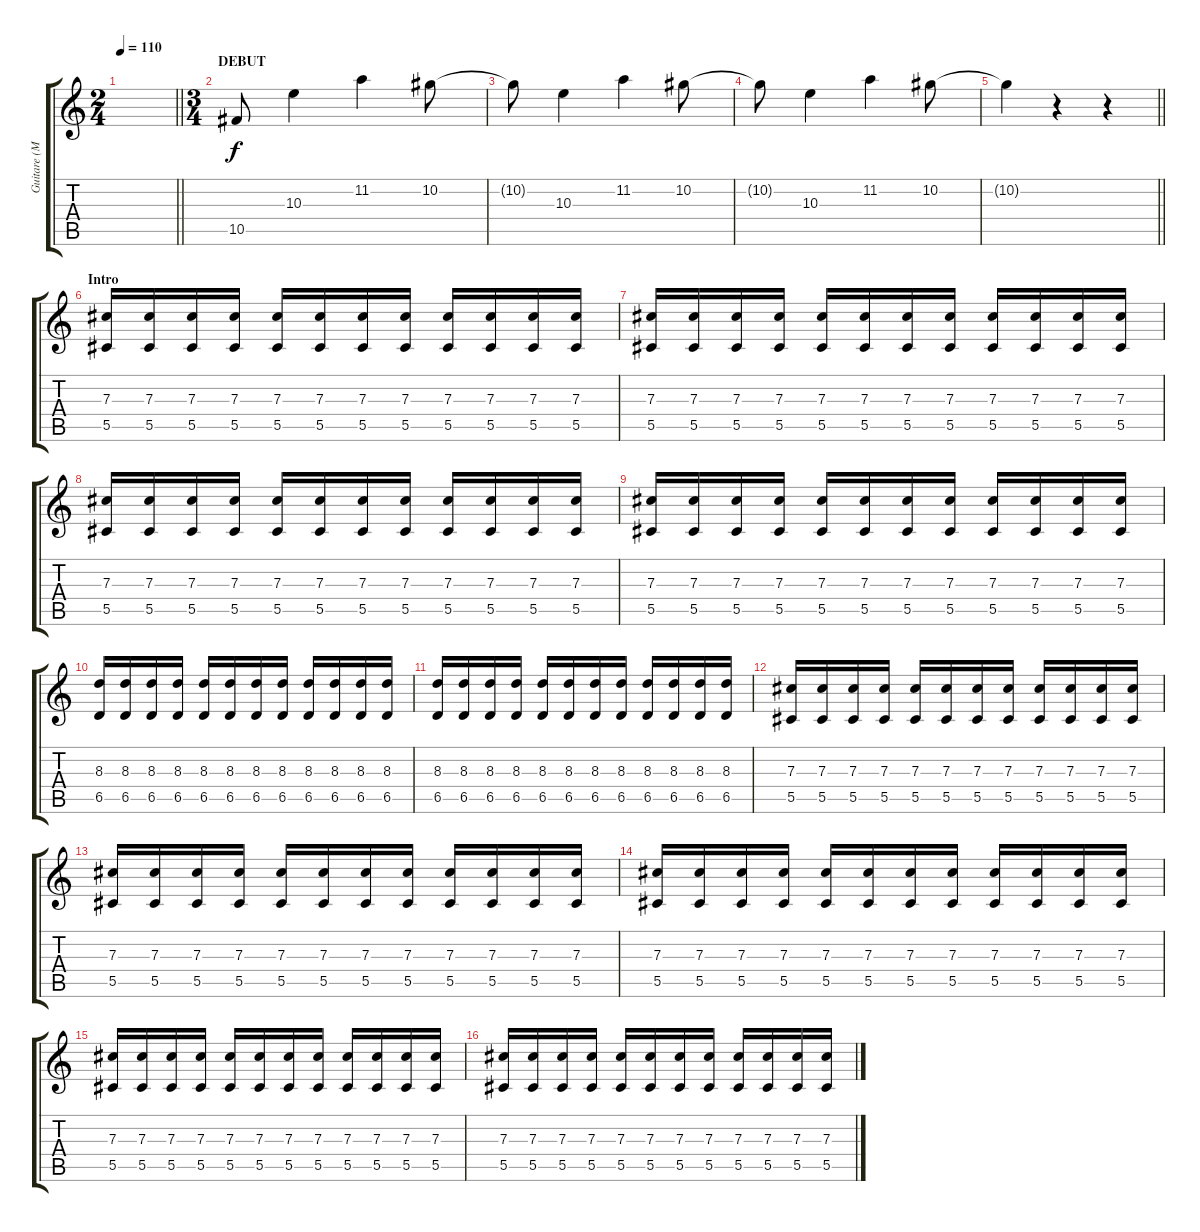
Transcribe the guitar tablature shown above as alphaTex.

\track ("Guitare (Melodique) - Die" "Guitare (M") {instrument overdrivenguitar}
\staff {score tabs}
\tuning (Eb4 Bb3 Gb3 Db3 Ab2 Db2) {hide}
\ts (2 4)
\tempo 110
\clef g2
\barLineRight lightlight
\ks c
|
\ts (3 4)
\section ("" "DEBUT")
10.5.8{instrument acousticguitarsteel} 10.3.4 11.2.4 10.2.8 |
10.2{t}.8 10.3.4 11.2.4 10.2.8 |
10.2{t}.8 10.3.4 11.2.4 10.2.8 |
\barLineRight lightlight
10.2{t}.4 r.4 r.4 |
\section ("" "Intro")
(7.3 5.5).16{instrument overdrivenguitar} (7.3 5.5).16 (7.3 5.5).16 (7.3 5.5).16 (7.3 5.5).16 (7.3 5.5).16 (7.3 5.5).16 (7.3 5.5).16 (7.3 5.5).16 (7.3 5.5).16 (7.3 5.5).16 (7.3 5.5).16 |
(7.3 5.5).16 (7.3 5.5).16 (7.3 5.5).16 (7.3 5.5).16 (7.3 5.5).16 (7.3 5.5).16 (7.3 5.5).16 (7.3 5.5).16 (7.3 5.5).16 (7.3 5.5).16 (7.3 5.5).16 (7.3 5.5).16 |
(7.3 5.5).16 (7.3 5.5).16 (7.3 5.5).16 (7.3 5.5).16 (7.3 5.5).16 (7.3 5.5).16 (7.3 5.5).16 (7.3 5.5).16 (7.3 5.5).16 (7.3 5.5).16 (7.3 5.5).16 (7.3 5.5).16 |
(7.3 5.5).16 (7.3 5.5).16 (7.3 5.5).16 (7.3 5.5).16 (7.3 5.5).16 (7.3 5.5).16 (7.3 5.5).16 (7.3 5.5).16 (7.3 5.5).16 (7.3 5.5).16 (7.3 5.5).16 (7.3 5.5).16 |
(8.3 6.5).16 (8.3 6.5).16 (8.3 6.5).16 (8.3 6.5).16 (8.3 6.5).16 (8.3 6.5).16 (8.3 6.5).16 (8.3 6.5).16 (8.3 6.5).16 (8.3 6.5).16 (8.3 6.5).16 (8.3 6.5).16 |
(8.3 6.5).16 (8.3 6.5).16 (8.3 6.5).16 (8.3 6.5).16 (8.3 6.5).16 (8.3 6.5).16 (8.3 6.5).16 (8.3 6.5).16 (8.3 6.5).16 (8.3 6.5).16 (8.3 6.5).16 (8.3 6.5).16 |
(7.3 5.5).16 (7.3 5.5).16 (7.3 5.5).16 (7.3 5.5).16 (7.3 5.5).16 (7.3 5.5).16 (7.3 5.5).16 (7.3 5.5).16 (7.3 5.5).16 (7.3 5.5).16 (7.3 5.5).16 (7.3 5.5).16 |
(7.3 5.5).16 (7.3 5.5).16 (7.3 5.5).16 (7.3 5.5).16 (7.3 5.5).16 (7.3 5.5).16 (7.3 5.5).16 (7.3 5.5).16 (7.3 5.5).16 (7.3 5.5).16 (7.3 5.5).16 (7.3 5.5).16 |
(7.3 5.5).16 (7.3 5.5).16 (7.3 5.5).16 (7.3 5.5).16 (7.3 5.5).16 (7.3 5.5).16 (7.3 5.5).16 (7.3 5.5).16 (7.3 5.5).16 (7.3 5.5).16 (7.3 5.5).16 (7.3 5.5).16 |
(7.3 5.5).16 (7.3 5.5).16 (7.3 5.5).16 (7.3 5.5).16 (7.3 5.5).16 (7.3 5.5).16 (7.3 5.5).16 (7.3 5.5).16 (7.3 5.5).16 (7.3 5.5).16 (7.3 5.5).16 (7.3 5.5).16 |
(7.3 5.5).16 (7.3 5.5).16 (7.3 5.5).16 (7.3 5.5).16 (7.3 5.5).16 (7.3 5.5).16 (7.3 5.5).16 (7.3 5.5).16 (7.3 5.5).16 (7.3 5.5).16 (7.3 5.5).16 (7.3 5.5).16
